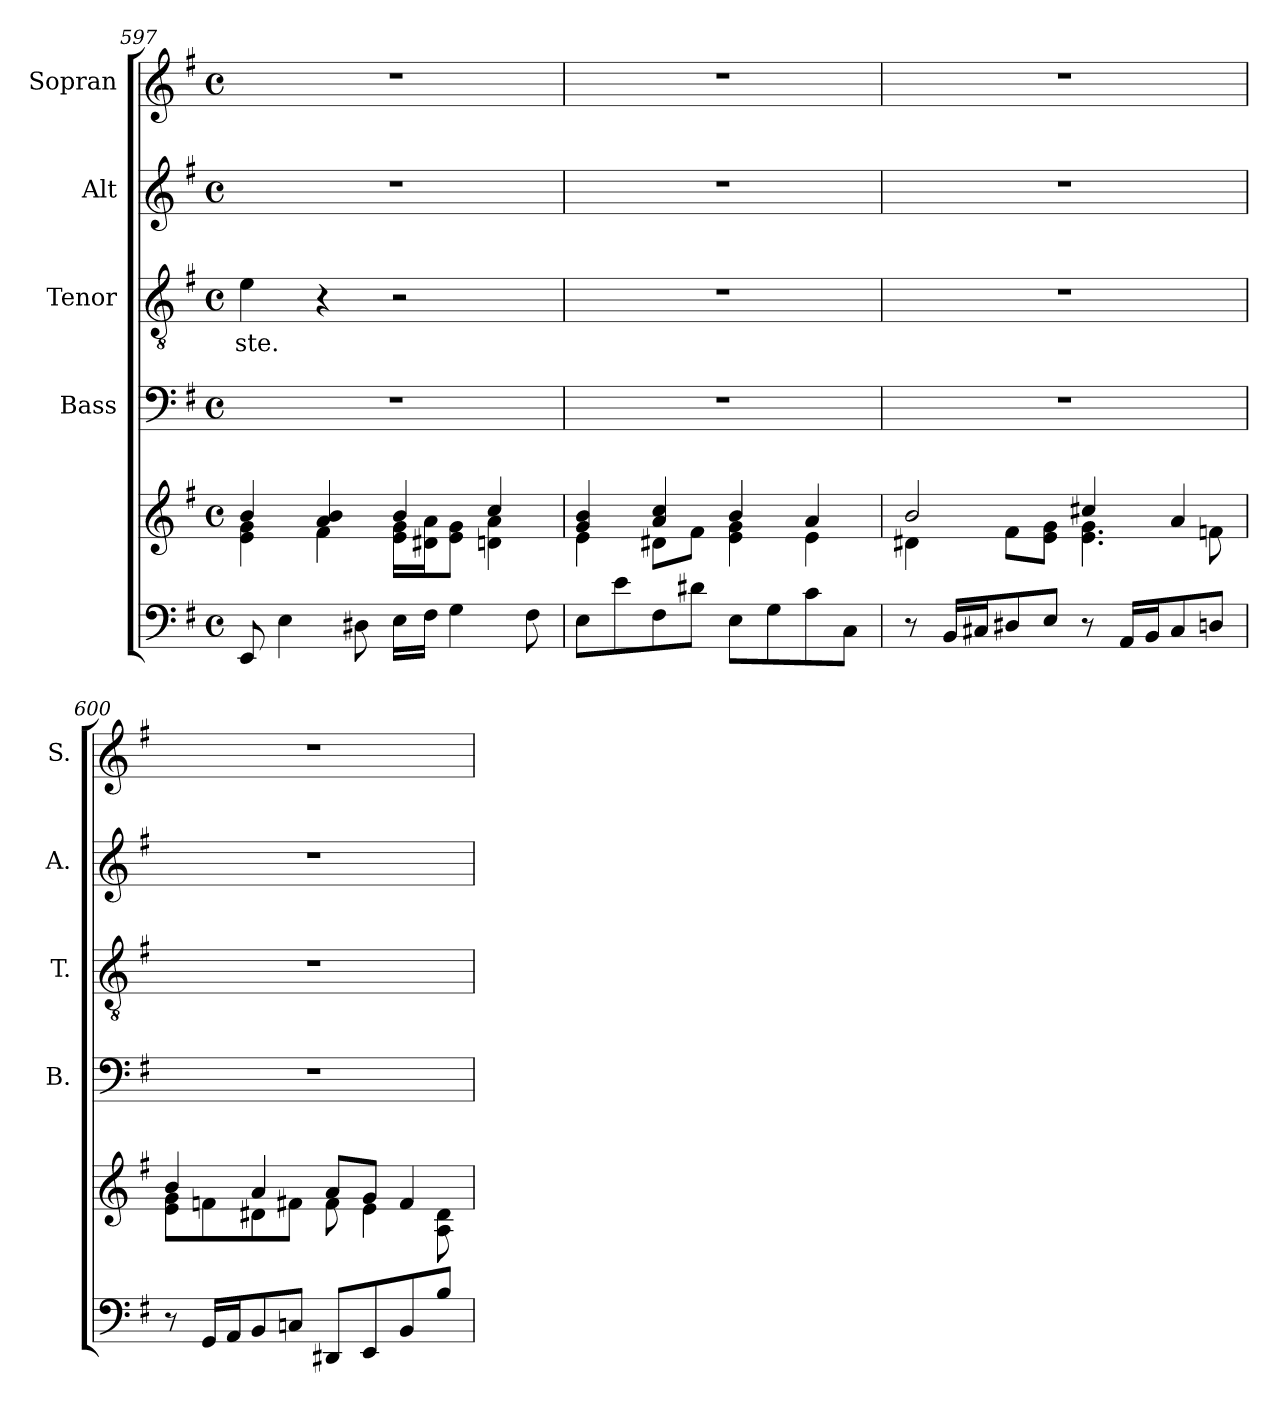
**kern	**kern	**kern	**kern	**text	**kern	**kern
*part5	*part5	*part4	*part3	*part3	*part2	*part1
*staff6	*staff5	*staff4	*staff3	*staff3	*staff2	*staff1
*	*	*I"Bass	*I"Tenor	*	*I"Alt	*I"Sopran
*	*	*I'B.	*I'T.	*	*I'A.	*I'S.
*clefF4	*clefG2	*clefF4	*clefGv2	*	*clefG2	*clefG2
*k[f#]	*k[f#]	*k[f#]	*k[f#]	*	*k[f#]	*k[f#]
*G:	*G:	*G:	*G:	*	*G:	*G:
*M4/4	*M4/4	*M4/4	*M4/4	*	*M4/4	*M4/4
*met(c)	*met(c)	*met(c)	*met(c)	*	*met(c)	*met(c)
=597	=597	=597	=597	=597	=597	=597
*	*^	*	*	*	*	*
!	!	!	!	!	!LO:LY:b	!	!
8EE/	4b/	4e\ 4g\	1r	4e\	-ste.	1r	1r
4E\	.	.	.	.	.	.	.
.	4a/ 4b/	4f#\	.	4r	.	.	.
8D#X\	.	.	.	.	.	.	.
16E\LL	4b/	16e\ 16g\LL	.	2r	.	.	.
16F#\JJ	.	16d#X\ 16a\J	.	.	.	.	.
4G\	.	8e\ 8g\J	.	.	.	.	.
.	4cc/	4dn\ 4a\	.	.	.	.	.
8F#\	.	.	.	.	.	.	.
!!LO:LB:g=z
=598	=598	=598	=598	=598	=598	=598	=598
8E\L	4g/ 4b/	4e\	1r	1r	.	1r	1r
8e\	.	.	.	.	.	.	.
8F#\	4a/ 4cc/	8d#X\L	.	.	.	.	.
8d#X\J	.	8f#\J	.	.	.	.	.
8E\L	4b/	4e\ 4g\	.	.	.	.	.
8G\	.	.	.	.	.	.	.
8c\	4a/	4e\	.	.	.	.	.
8C\J	.	.	.	.	.	.	.
=599	=599	=599	=599	=599	=599	=599	=599
8r	2b/	4d#X\	1r	1r	.	1r	1r
16BB/LL	.	.	.	.	.	.	.
16C#X/J	.	.	.	.	.	.	.
8D#X/	.	8f#\L	.	.	.	.	.
8E/J	.	8e\ 8g\J	.	.	.	.	.
8r	4cc#X/	4.e\ 4.g\	.	.	.	.	.
16AA/LL	.	.	.	.	.	.	.
16BB/J	.	.	.	.	.	.	.
8C#/	4a/	.	.	.	.	.	.
8Dn/J	.	8fn\	.	.	.	.	.
=600	=600	=600	=600	=600	=600	=600	=600
8r	4b/	8e\ 8g\L	1r	1r	.	1r	1r
16GG/LL	.	8fn\	.	.	.	.	.
16AA/J	.	.	.	.	.	.	.
8BB/	4a/	8d#X\	.	.	.	.	.
8Cn/J	.	8f#X\J	.	.	.	.	.
8DD#X/L	8a/L	8f#\	.	.	.	.	.
8EE/	8g/J	4e\	.	.	.	.	.
8BB/	4f#/	.	.	.	.	.	.
8B/J	.	8A\ 8d#\	.	.	.	.	.
*	*v	*v	*	*	*	*	*
=	=	=	=	=	=	=
*-	*-	*-	*-	*-	*-	*-
